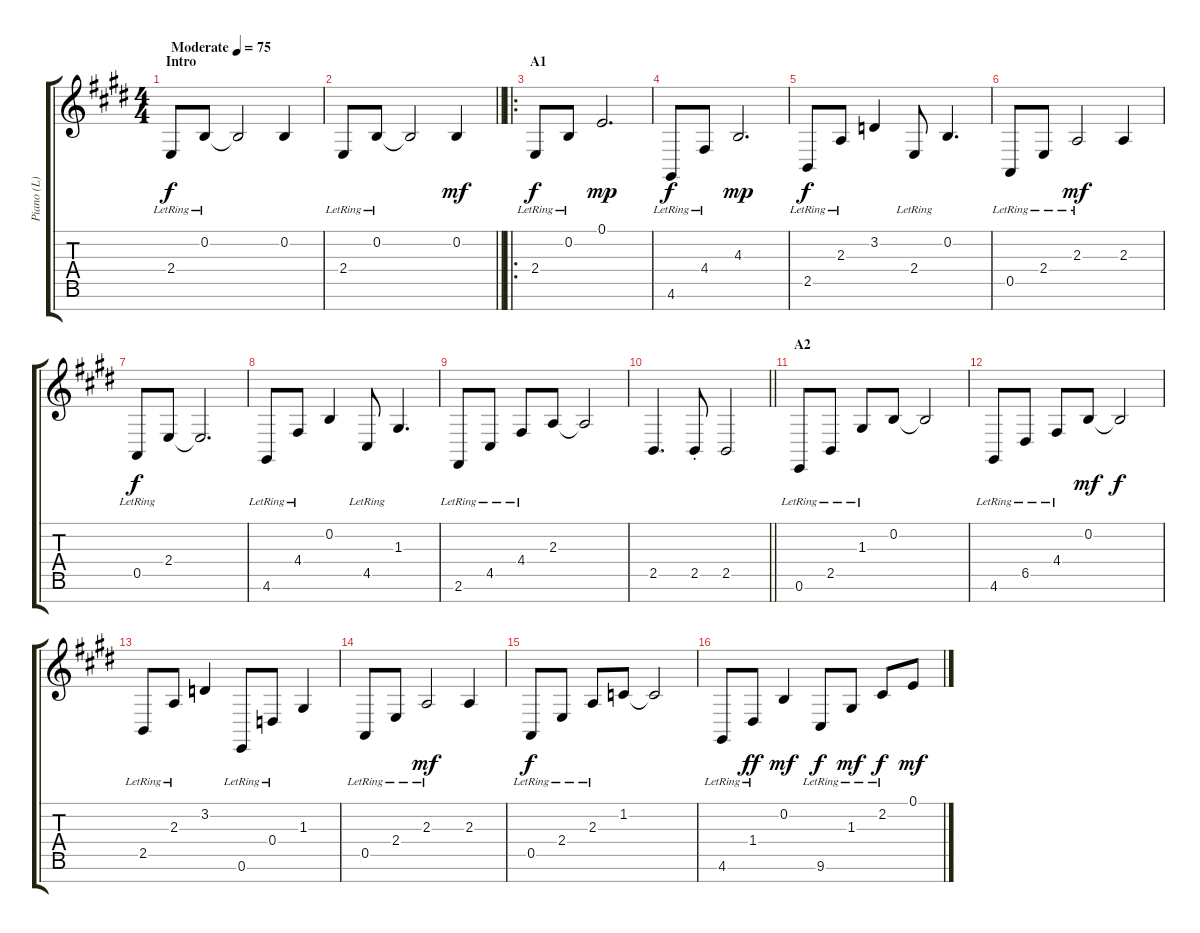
\track ("Piano (L)" "Piano (L)") {instrument acousticgrandpiano}
\staff {score tabs}
\tuning (E4 B3 G3 D3 A2 E2 B1) {hide}
\ts (4 4)
\section ("" "Intro")
\tempo (75 "Moderate")
\clef g2
\ks e
2.4{lr}.8{dy f instrument acousticgrandpiano} 0.2{lr}.8 0.2{t}.2 0.2.4 |
\barLineRight lightlight
2.4{lr}.8 0.2{lr}.8 0.2{t}.2 0.2.4{dy mf} |
\ro
\section ("" "A1")
2.4{lr}.8{dy f} 0.2{lr}.8 0.1.2{d dy mp} |
4.6{lr}.8{dy f} 4.4{lr}.8 4.3.2{d dy mp} |
2.5{lr}.8{dy f} 2.3{lr}.8 3.2.4 2.4{lr}.8 0.2.4{d} |
0.5{lr}.8 2.4{lr}.8 2.3{lr}.2{dy mf} 2.3.4 |
0.5{lr}.8{dy f} 2.4.8 2.4{t}.2{d} |
4.6{lr}.8 4.4{lr}.8 0.2.4 4.5{lr}.8 1.3.4{d} |
2.6{lr}.8 4.5{lr}.8 4.4{lr}.8 2.3.8 2.3{t}.2 |
\barLineRight lightlight
2.5.4{d} 2.5{st}.8 2.5.2 |
\section ("" "A2")
0.6{lr}.8 2.5{lr}.8 1.3{lr}.8 0.2.8 0.2{t}.2 |
4.6{lr}.8 6.5{lr}.8 4.4{lr}.8 0.2.8{dy mf} 0.2{t}.2{dy f} |
2.5{lr}.8 2.3{lr}.8 3.2.4 0.6{lr}.8 0.4{lr}.8 1.3.4 |
0.5{lr}.8 2.4{lr}.8 2.3{lr}.2{dy mf} 2.3.4 |
0.5{lr}.8{dy f} 2.4{lr}.8 2.3{lr}.8 1.2.8 1.2{t}.2 |
4.6{lr}.8 1.4{lr}.8{dy ff} 0.2.4{dy mf} 9.6{lr}.8{dy f} 1.3{lr}.8{dy mf} 2.2{lr}.8{dy f} 0.1.8{dy mf}
